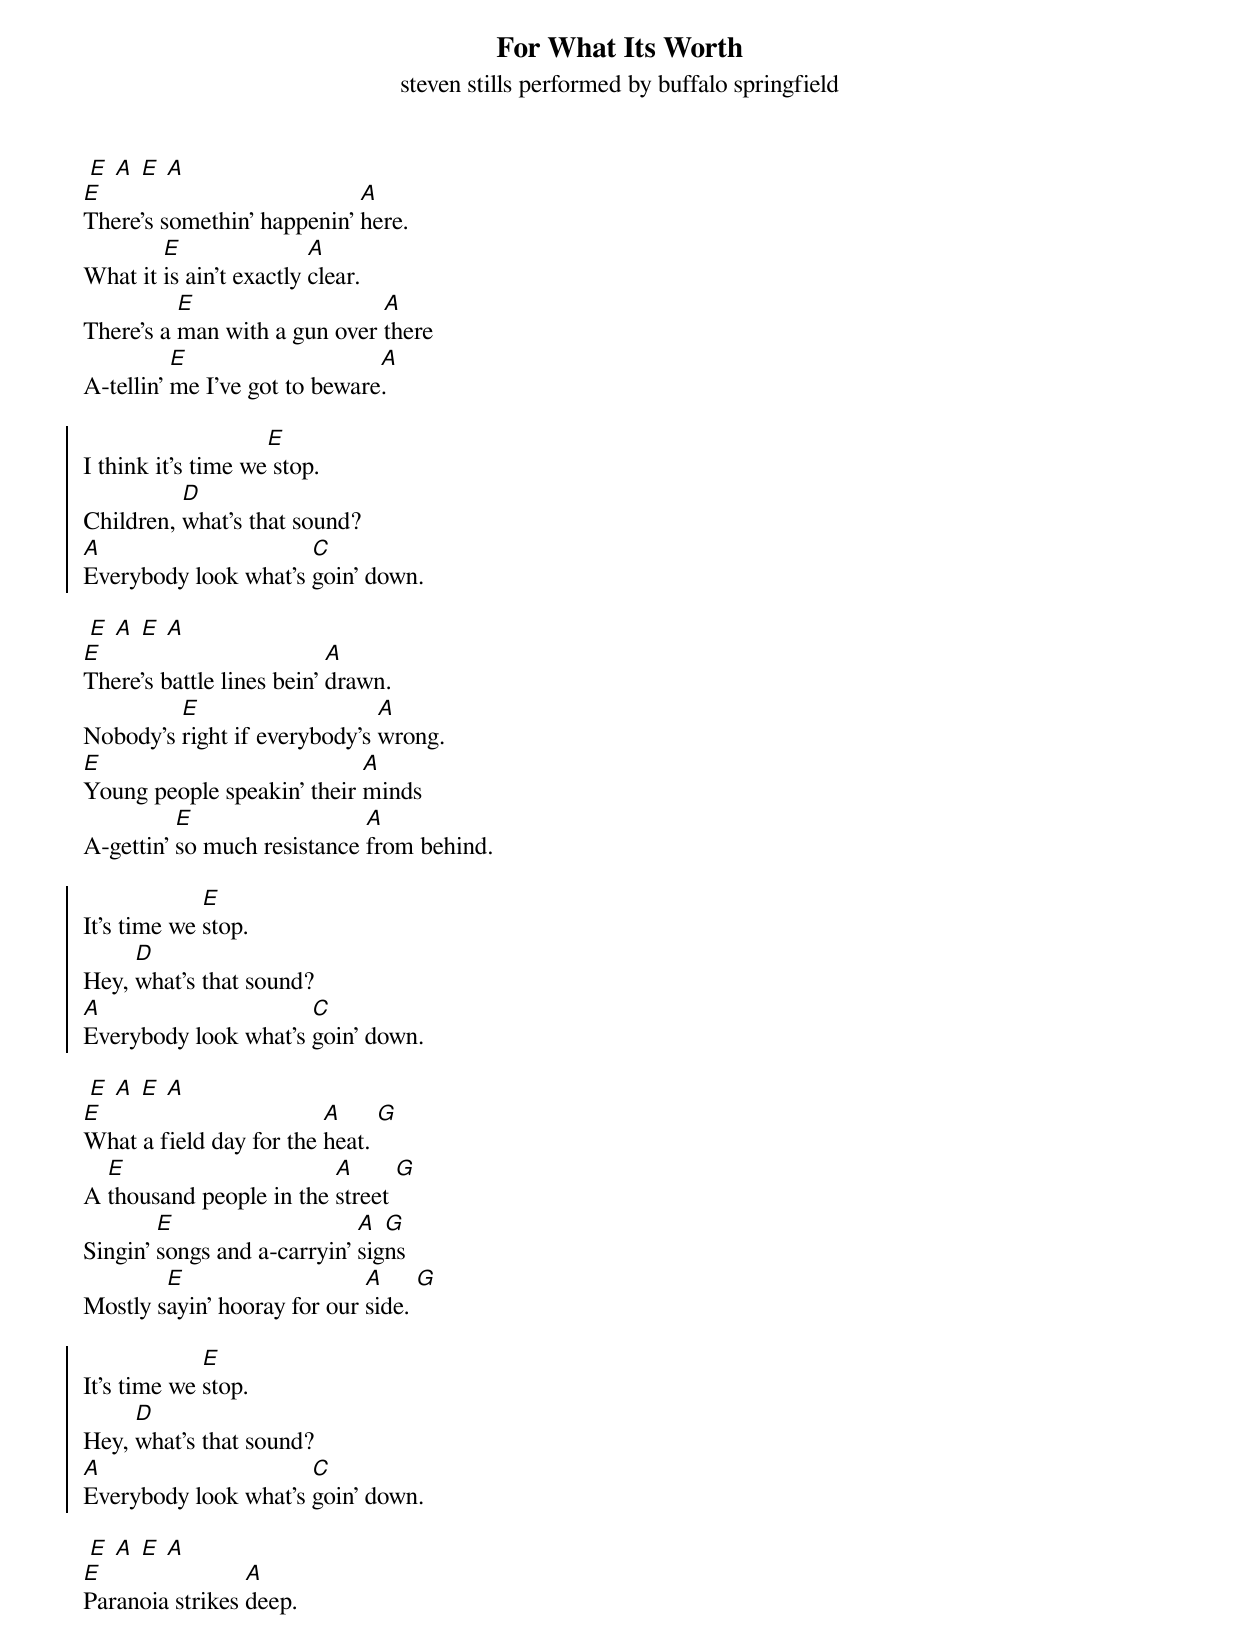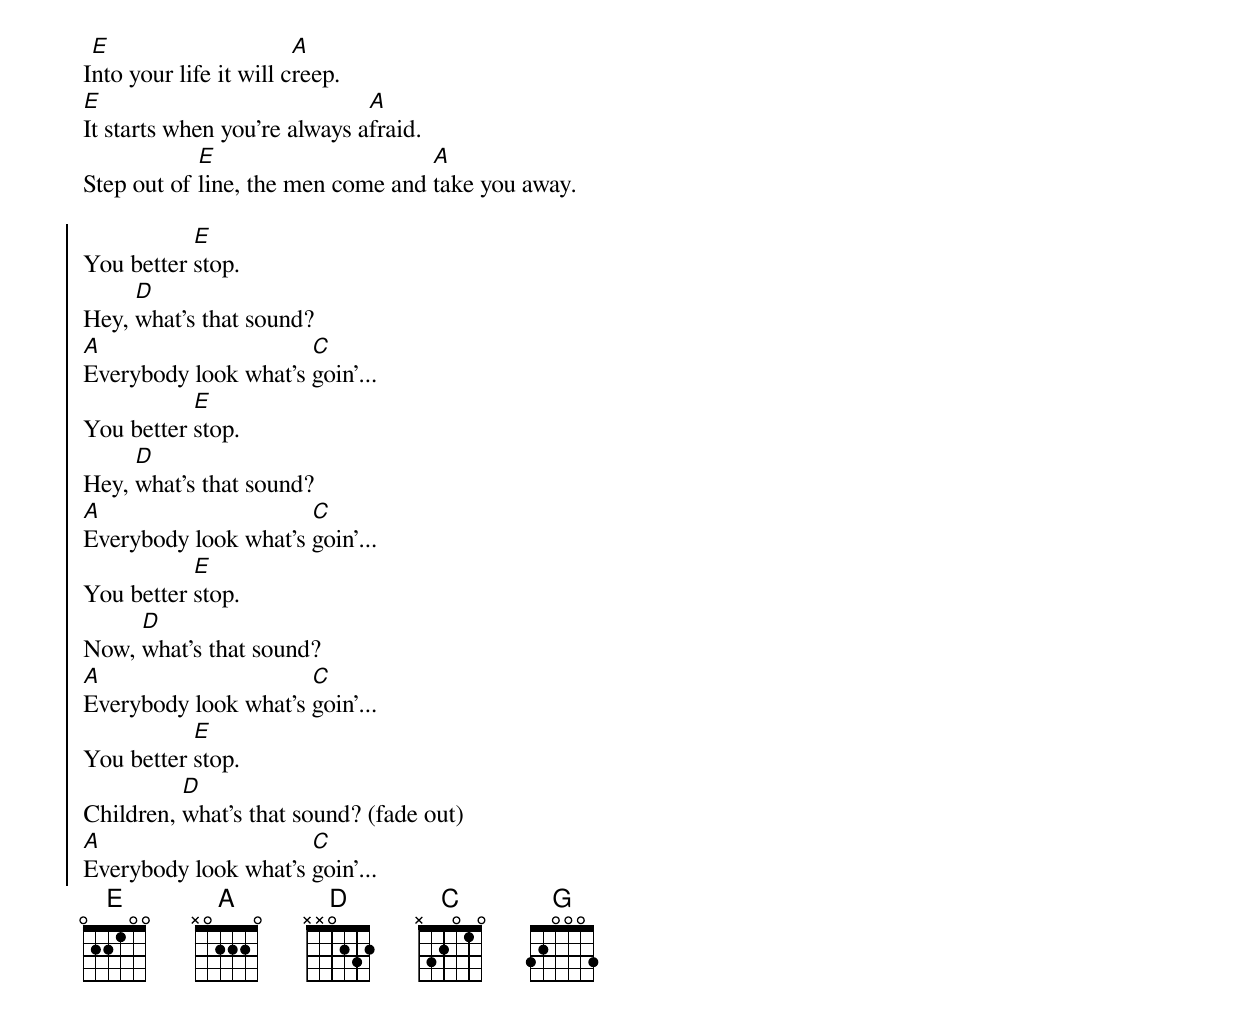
{title: For What Its Worth}
{subtitle: steven stills performed by buffalo springfield}

 [E] [A] [E] [A]
[E]There's somethin' happenin' [A]here.
What it [E]is ain't exactly [A]clear.
There's a [E]man with a gun over [A]there
A-tellin' [E]me I've got to beware[A].

 {soc}
I think it’s time we[E] stop.
Children, [D]what’s that sound?
[A]Everybody look what’s [C]goin’ down.
{eoc}

 [E] [A] [E] [A]
[E]There's battle lines bein' [A]drawn.
Nobody's [E]right if everybody's [A]wrong.
[E]Young people speakin' their [A]minds
A-gettin' [E]so much resistance [A]from behind.

{soc}
It’s time we [E]stop.
Hey, [D]what’s that sound?
[A]Everybody look what’s [C]goin’ down.
{eoc}

 [E] [A] [E] [A]
[E]What a field day for the [A]heat. [G]
A [E]thousand people in the [A]street [G]
Singin' [E]songs and a-carryin' [A]sig[G]ns
Mostly s[E]ayin' hooray for our [A]side. [G]

{soc}
It’s time we [E]stop.
Hey, [D]what’s that sound?
[A]Everybody look what’s [C]goin’ down.
{eoc}

 [E] [A] [E] [A]
[E]Paranoia strikes [A]deep.
I[E]nto your life it will c[A]reep.
[E]It starts when you're always a[A]fraid.
Step out of [E]line, the men come and [A]take you away.

{soc}
You better [E]stop.
Hey, [D]what’s that sound?
[A]Everybody look what’s [C]goin’...
You better [E]stop.
Hey, [D]what’s that sound?
[A]Everybody look what’s [C]goin’...
You better [E]stop.
Now, [D]what’s that sound?
[A]Everybody look what’s [C]goin’...
You better [E]stop.
Children, [D]what’s that sound? (fade out)
[A]Everybody look what’s [C]goin’...
{eoc}
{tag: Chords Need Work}
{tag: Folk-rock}
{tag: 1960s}
